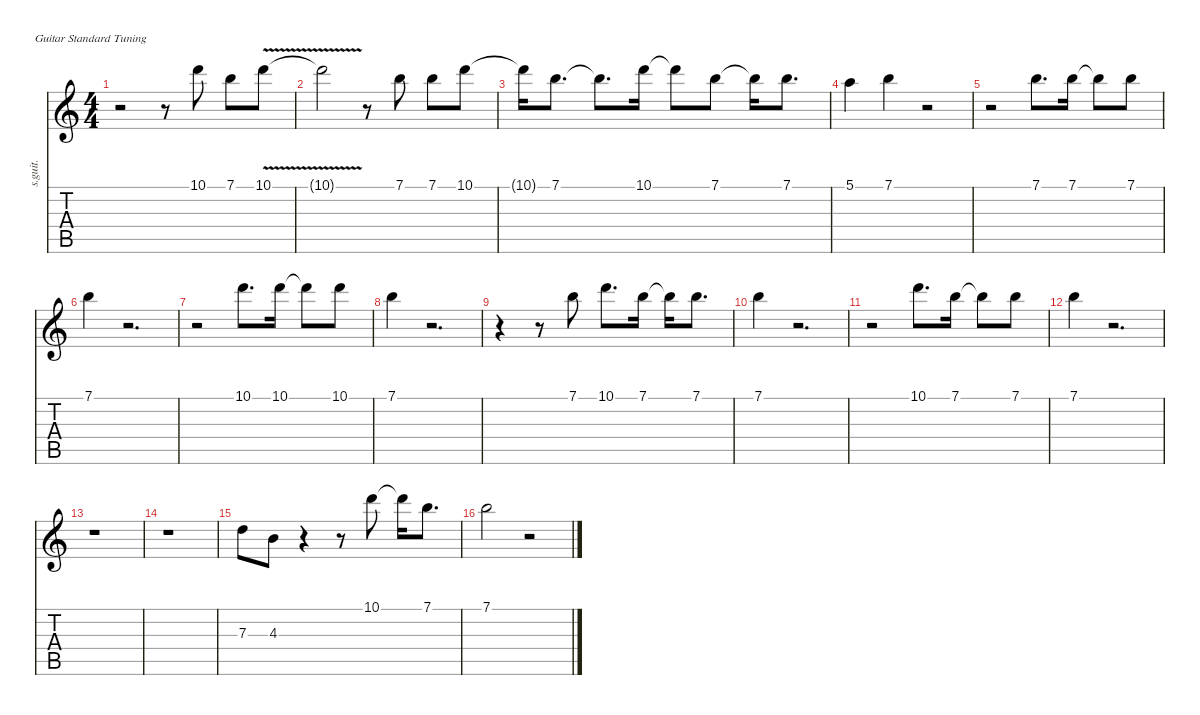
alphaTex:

\defaultSystemsLayout 4
\hideDynamics
\bracketExtendMode nobrackets
\track ("Brian Johnson - Vocals" "s.guit.") {instrument tenorsax}
\staff {score tabs}
\tuning (E4 B3 G3 D3 A2 E2)
\displaytranspose 12
\ts (4 4)
\tempo (134 hide)
\clef g2
\ks c
r.2{dy f} r.8 10.1.8{lyrics (0 "") lyrics (1 "") lyrics (2 "") lyrics (3 "") lyrics (4 "")} 7.1.8{lyrics (0 "") lyrics (1 "") lyrics (2 "") lyrics (3 "") lyrics (4 "")} 10.1{v}.8{lyrics (0 "") lyrics (1 "") lyrics (2 "") lyrics (3 "") lyrics (4 "")} |
10.1{v t}.2{lyrics (0 "") lyrics (1 "") lyrics (2 "") lyrics (3 "") lyrics (4 "")} r.8 7.1.8{lyrics (0 "") lyrics (1 "") lyrics (2 "") lyrics (3 "") lyrics (4 "")} 7.1.8{lyrics (0 "") lyrics (1 "") lyrics (2 "") lyrics (3 "") lyrics (4 "")} 10.1.8{lyrics (0 "") lyrics (1 "") lyrics (2 "") lyrics (3 "") lyrics (4 "")} |
10.1{t}.16{lyrics (0 "") lyrics (1 "") lyrics (2 "") lyrics (3 "") lyrics (4 "")} 7.1.8{d lyrics (0 "") lyrics (1 "") lyrics (2 "") lyrics (3 "") lyrics (4 "")} 7.1{t}.8{d lyrics (0 "") lyrics (1 "") lyrics (2 "") lyrics (3 "") lyrics (4 "")} 10.1.16{lyrics (0 "") lyrics (1 "") lyrics (2 "") lyrics (3 "") lyrics (4 "")} 10.1{t}.8{lyrics (0 "") lyrics (1 "") lyrics (2 "") lyrics (3 "") lyrics (4 "")} 7.1.8{lyrics (0 "") lyrics (1 "") lyrics (2 "") lyrics (3 "") lyrics (4 "")} 7.1{t}.16{lyrics (0 "") lyrics (1 "") lyrics (2 "") lyrics (3 "") lyrics (4 "")} 7.1.8{d lyrics (0 "") lyrics (1 "") lyrics (2 "") lyrics (3 "") lyrics (4 "")} |
5.1.4{lyrics (0 "") lyrics (1 "") lyrics (2 "") lyrics (3 "") lyrics (4 "")} 7.1.4{lyrics (0 "") lyrics (1 "") lyrics (2 "") lyrics (3 "") lyrics (4 "")} r.2 |
r.2 7.1.8{d lyrics (0 "") lyrics (1 "") lyrics (2 "") lyrics (3 "") lyrics (4 "")} 7.1.16{lyrics (0 "") lyrics (1 "") lyrics (2 "") lyrics (3 "") lyrics (4 "")} 7.1{t}.8{lyrics (0 "") lyrics (1 "") lyrics (2 "") lyrics (3 "") lyrics (4 "")} 7.1.8{lyrics (0 "") lyrics (1 "") lyrics (2 "") lyrics (3 "") lyrics (4 "")} |
7.1.4{lyrics (0 "") lyrics (1 "") lyrics (2 "") lyrics (3 "") lyrics (4 "")} r.2{d} |
r.2 10.1.8{d lyrics (0 "") lyrics (1 "") lyrics (2 "") lyrics (3 "") lyrics (4 "")} 10.1.16{lyrics (0 "") lyrics (1 "") lyrics (2 "") lyrics (3 "") lyrics (4 "")} 10.1{t}.8{lyrics (0 "") lyrics (1 "") lyrics (2 "") lyrics (3 "") lyrics (4 "")} 10.1.8{lyrics (0 "") lyrics (1 "") lyrics (2 "") lyrics (3 "") lyrics (4 "")} |
7.1.4{lyrics (0 "") lyrics (1 "") lyrics (2 "") lyrics (3 "") lyrics (4 "")} r.2{d} |
r.4 r.8 7.1.8{lyrics (0 "") lyrics (1 "") lyrics (2 "") lyrics (3 "") lyrics (4 "")} 10.1.8{d lyrics (0 "") lyrics (1 "") lyrics (2 "") lyrics (3 "") lyrics (4 "")} 7.1.16{lyrics (0 "") lyrics (1 "") lyrics (2 "") lyrics (3 "") lyrics (4 "")} 7.1{t}.16{lyrics (0 "") lyrics (1 "") lyrics (2 "") lyrics (3 "") lyrics (4 "")} 7.1.8{d lyrics (0 "") lyrics (1 "") lyrics (2 "") lyrics (3 "") lyrics (4 "")} |
7.1.4{lyrics (0 "") lyrics (1 "") lyrics (2 "") lyrics (3 "") lyrics (4 "")} r.2{d} |
r.2 10.1.8{d lyrics (0 "") lyrics (1 "") lyrics (2 "") lyrics (3 "") lyrics (4 "")} 7.1.16{lyrics (0 "") lyrics (1 "") lyrics (2 "") lyrics (3 "") lyrics (4 "")} 7.1{t}.8{lyrics (0 "") lyrics (1 "") lyrics (2 "") lyrics (3 "") lyrics (4 "")} 7.1.8{lyrics (0 "") lyrics (1 "") lyrics (2 "") lyrics (3 "") lyrics (4 "")} |
7.1.4{lyrics (0 "") lyrics (1 "") lyrics (2 "") lyrics (3 "") lyrics (4 "")} r.2{d} |
r.1 |
r.1 |
7.3.8{lyrics (0 "") lyrics (1 "") lyrics (2 "") lyrics (3 "") lyrics (4 "")} 4.3.8{lyrics (0 "") lyrics (1 "") lyrics (2 "") lyrics (3 "") lyrics (4 "")} r.4 r.8 10.1.8{lyrics (0 "") lyrics (1 "") lyrics (2 "") lyrics (3 "") lyrics (4 "")} 10.1{t}.16{lyrics (0 "") lyrics (1 "") lyrics (2 "") lyrics (3 "") lyrics (4 "")} 7.1.8{d lyrics (0 "") lyrics (1 "") lyrics (2 "") lyrics (3 "") lyrics (4 "")} |
7.1.2{lyrics (0 "") lyrics (1 "") lyrics (2 "") lyrics (3 "") lyrics (4 "")} r.2
